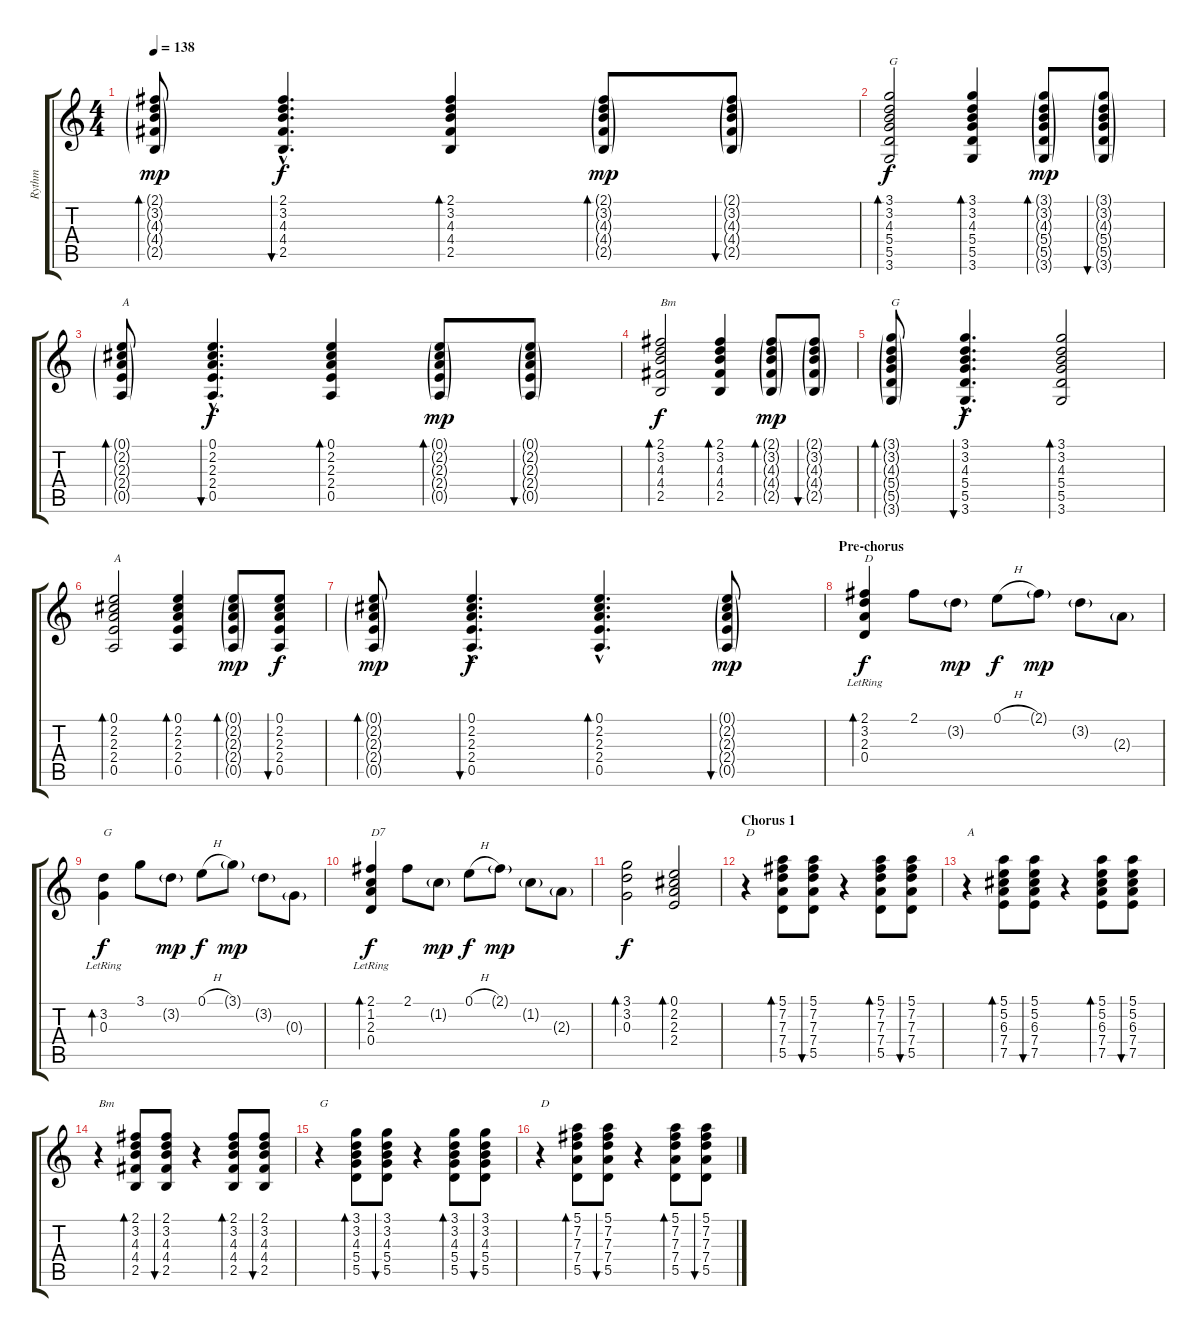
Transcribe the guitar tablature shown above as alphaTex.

\track ("Rythm" "Rythm") {instrument acousticguitarsteel}
\staff {score tabs}
\tuning (E4 B3 G3 D3 A2 E2) {hide}
\ts (4 4)
\tempo 138
\clef g2
\ks c
(2.1{g} 3.2{g} 4.3{g} 4.4{g} 2.5{g}).8{bd 120 dy mp} (2.1{hac} 3.2{hac} 4.3{hac} 4.4{hac} 2.5{hac}).4{d bu 120 dy f} (2.1 3.2 4.3 4.4 2.5).4{bd 120} (2.1{g} 3.2{g} 4.3{g} 4.4{g} 2.5{g}).8{bd 120 dy mp} (2.1{g} 3.2{g} 4.3{g} 4.4{g} 2.5{g}).8{bu 120} |
(3.1 3.2 4.3 5.4 5.5 3.6).2{bd 120 txt "G" dy f} (3.1 3.2 4.3 5.4 5.5 3.6).4{bd 120} (3.1{g} 3.2{g} 4.3{g} 5.4{g} 5.5{g} 3.6{g}).8{bd 120 dy mp} (3.1{g} 3.2{g} 4.3{g} 5.4{g} 5.5{g} 3.6{g}).8{bu 120} |
(0.1{g} 2.2{g} 2.3{g} 2.4{g} 0.5{g}).8{bd 120 txt "A"} (0.1{hac} 2.2{hac} 2.3{hac} 2.4{hac} 0.5{hac}).4{d bu 120 dy f} (0.1 2.2 2.3 2.4 0.5).4{bd 120} (0.1{g} 2.2{g} 2.3{g} 2.4{g} 0.5{g}).8{bd 120 dy mp} (0.1{g} 2.2{g} 2.3{g} 2.4{g} 0.5{g}).8{bu 120} |
(2.1 3.2 4.3 4.4 2.5).2{bd 120 txt "Bm" dy f} (2.1 3.2 4.3 4.4 2.5).4{bd 120} (2.1{g} 3.2{g} 4.3{g} 4.4{g} 2.5{g}).8{bd 120 dy mp} (2.1{g} 3.2{g} 4.3{g} 4.4{g} 2.5{g}).8{bu 120} |
(3.1{g} 3.2{g} 4.3{g} 5.4{g} 5.5{g} 3.6{g}).8{bd 120 txt "G"} (3.1{hac} 3.2{hac} 4.3{hac} 5.4{hac} 5.5{hac} 3.6{hac}).4{d bu 120 dy f} (3.1 3.2 4.3 5.4 5.5 3.6).2{bd 120} |
(0.1 2.2 2.3 2.4 0.5).2{bd 120 txt "A"} (0.1 2.2 2.3 2.4 0.5).4{bd 120} (0.1{g} 2.2{g} 2.3{g} 2.4{g} 0.5{g}).8{bd 120 dy mp} (0.1 2.2 2.3 2.4 0.5).8{bu 120 dy f} |
(0.1{g} 2.2{g} 2.3{g} 2.4{g} 0.5{g}).8{bd 120 dy mp} (0.1{hac} 2.2{hac} 2.3{hac} 2.4{hac} 0.5{hac}).4{d bu 120 dy f} (0.1{hac} 2.2{hac} 2.3{hac} 2.4{hac} 0.5{hac}).4{d bd 120} (0.1{g} 2.2{g} 2.3{g} 2.4{g} 0.5{g}).8{bu 120 dy mp} |
\section ("" "Pre-chorus")
(2.1{lr} 3.2{lr} 2.3{lr} 0.4{lr}).4{bd 240 txt "D" dy f} 2.1.8 3.2{g}.8{dy mp} 0.1{h}.8{dy f} 2.1{g}.8{dy mp} 3.2{g}.8 2.3{g}.8 |
(3.2{lr} 0.3{lr}).4{bd 480 txt "G" dy f} 3.1.8 3.2{g}.8{dy mp} 0.1{h}.8{dy f} 3.1{g}.8{dy mp} 3.2{g}.8 0.3{g}.8 |
(2.1{lr} 1.2{lr} 2.3{lr} 0.4{lr}).4{bd 240 txt "D7" dy f} 2.1.8 1.2{g}.8{dy mp} 0.1{h}.8{dy f} 2.1{g}.8{dy mp} 1.2{g}.8 2.3{g}.8 |
(3.1 3.2 0.3).2{bd 240 dy f} (0.1 2.2 2.3 2.4).2{bd 240} |
\section ("" "Chorus 1")
r.4{txt "D"} (5.1 7.2 7.3 7.4 5.5).8{bd 120} (5.1 7.2 7.3 7.4 5.5).8{bu 120} r.4 (5.1 7.2 7.3 7.4 5.5).8{bd 120} (5.1 7.2 7.3 7.4 5.5).8{bu 120} |
r.4{txt "A"} (5.1 5.2 6.3 7.4 7.5).8{bd 120} (5.1 5.2 6.3 7.4 7.5).8{bu 120} r.4 (5.1 5.2 6.3 7.4 7.5).8{bd 120} (5.1 5.2 6.3 7.4 7.5).8{bu 120} |
r.4{txt "Bm"} (2.1 3.2 4.3 4.4 2.5).8{bd 120} (2.1 3.2 4.3 4.4 2.5).8{bu 120} r.4 (2.1 3.2 4.3 4.4 2.5).8{bd 120} (2.1 3.2 4.3 4.4 2.5).8{bu 120} |
r.4{txt "G"} (3.1 3.2 4.3 5.4 5.5).8{bd 120} (3.1 3.2 4.3 5.4 5.5).8{bu 120} r.4 (3.1 3.2 4.3 5.4 5.5).8{bd 120} (3.1 3.2 4.3 5.4 5.5).8{bu 120} |
r.4{txt "D"} (5.1 7.2 7.3 7.4 5.5).8{bd 120} (5.1 7.2 7.3 7.4 5.5).8{bu 120} r.4 (5.1 7.2 7.3 7.4 5.5).8{bd 120} (5.1 7.2 7.3 7.4 5.5).8{bu 120}
